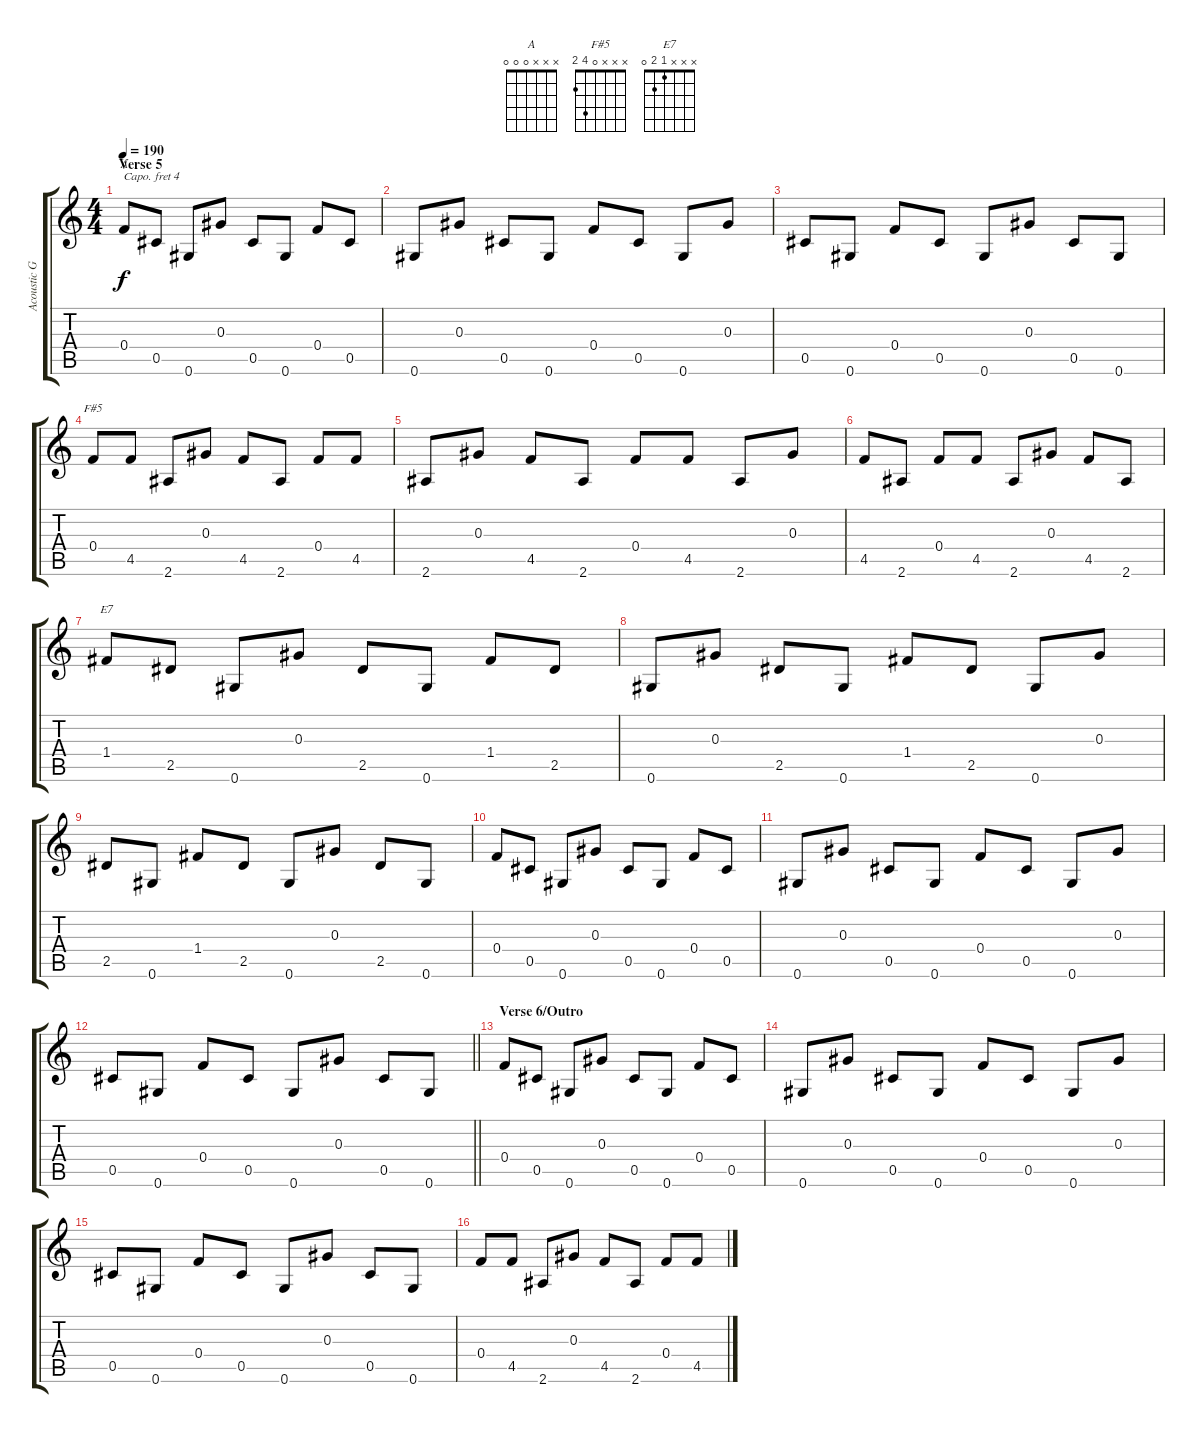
\track ("Acoustic Guitar" "Acoustic G") {instrument acousticguitarsteel}
\staff {score tabs}
\capo 4
\tuning (E4 B3 E3 Db3 A2 E2) {hide}
\chord ("A" x x x 0 0 0)
\chord ("F#5" x x x 0 4 2)
\chord ("E7" x x x 1 2 0)
\ts (4 4)
\section ("" "Verse 5")
\tempo 190
\clef g2
\ks c
0.4.8{ch "A" dy f} 0.5.8 0.6.8 0.3.8 0.5.8 0.6.8 0.4.8 0.5.8 |
0.6.8 0.3.8 0.5.8 0.6.8 0.4.8 0.5.8 0.6.8 0.3.8 |
0.5.8 0.6.8 0.4.8 0.5.8 0.6.8 0.3.8 0.5.8 0.6.8 |
0.4.8{ch "F#5"} 4.5.8 2.6.8 0.3.8 4.5.8 2.6.8 0.4.8 4.5.8 |
2.6.8 0.3.8 4.5.8 2.6.8 0.4.8 4.5.8 2.6.8 0.3.8 |
4.5.8 2.6.8 0.4.8 4.5.8 2.6.8 0.3.8 4.5.8 2.6.8 |
1.4.8{ch "E7"} 2.5.8 0.6.8 0.3.8 2.5.8 0.6.8 1.4.8 2.5.8 |
0.6.8 0.3.8 2.5.8 0.6.8 1.4.8 2.5.8 0.6.8 0.3.8 |
2.5.8 0.6.8 1.4.8 2.5.8 0.6.8 0.3.8 2.5.8 0.6.8 |
0.4.8 0.5.8 0.6.8 0.3.8 0.5.8 0.6.8 0.4.8 0.5.8 |
0.6.8 0.3.8 0.5.8 0.6.8 0.4.8 0.5.8 0.6.8 0.3.8 |
\barLineRight lightlight
0.5.8 0.6.8 0.4.8 0.5.8 0.6.8 0.3.8 0.5.8 0.6.8 |
\section ("" "Verse 6/Outro")
0.4.8 0.5.8 0.6.8 0.3.8 0.5.8 0.6.8 0.4.8 0.5.8 |
0.6.8 0.3.8 0.5.8 0.6.8 0.4.8 0.5.8 0.6.8 0.3.8 |
0.5.8 0.6.8 0.4.8 0.5.8 0.6.8 0.3.8 0.5.8 0.6.8 |
0.4.8 4.5.8 2.6.8 0.3.8 4.5.8 2.6.8 0.4.8 4.5.8
